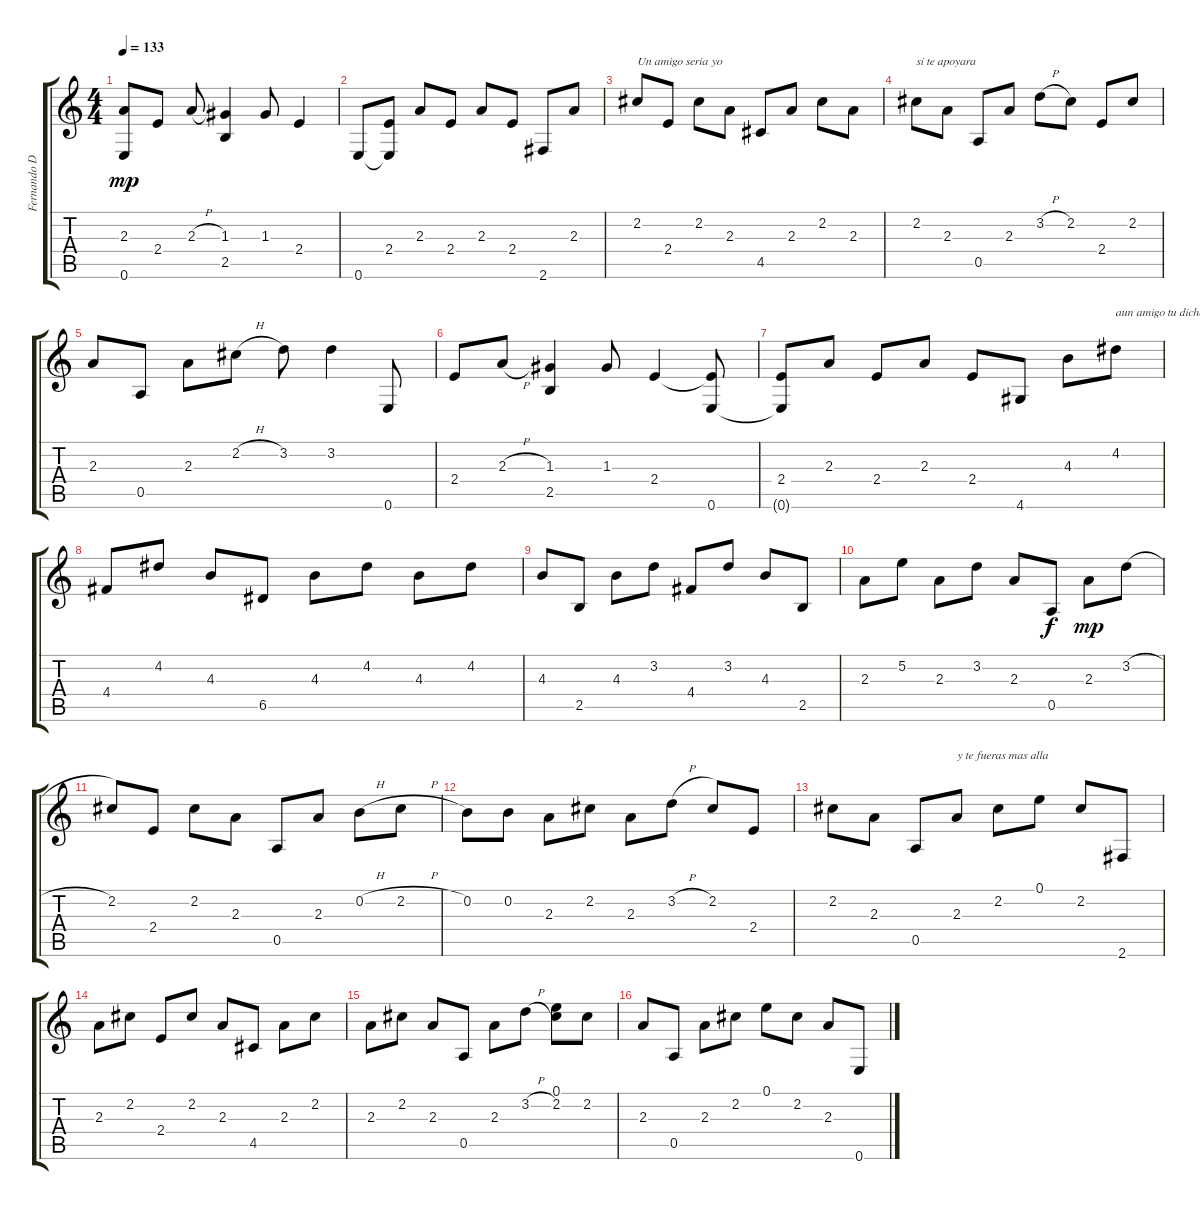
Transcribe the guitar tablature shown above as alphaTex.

\track ("Fernando Delgadillo" "Fernando D") {instrument acousticguitarsteel}
\staff {score tabs}
\tuning (E4 B3 G3 D3 A2 E2) {hide}
\ts (4 4)
\tempo 133
\clef g2
\ks c
(2.3 0.6{t}).8{dy mp} 2.4.8 2.3{h}.8 (1.3 2.5).4 1.3.8 2.4.4 |
0.6.8 (2.4 0.6{t}).8 2.3.8 2.4.8 2.3.8 2.4.8 2.6.8 2.3.8 |
2.2.8{txt "Un amigo seria yo"} 2.4.8 2.2.8 2.3.8 4.5.8 2.3.8 2.2.8 2.3.8 |
2.2.8{txt "si te apoyara"} 2.3.8 0.5.8 2.3.8 3.2{h}.8 2.2.8 2.4.8 2.2.8 |
2.3.8 0.5.8 2.3.8 2.2{h}.8 3.2.8 3.2.4 0.6.8 |
2.4.8 2.3{h}.8 (1.3 2.5).4 1.3.8 2.4.4 (2.4{t} 0.6).8 |
(2.4 0.6{t}).8 2.3.8 2.4.8 2.3.8 2.4.8 4.6.8 4.3.8 4.2.8{txt "aun amigo tu dicha le haria feliz"} |
4.4.8 4.2.8 4.3.8 6.5.8 4.3.8 4.2.8 4.3.8 4.2.8 |
4.3.8 2.5.8 4.3.8 3.2.8 4.4.8 3.2.8 4.3.8 2.5.8 |
2.3.8 5.2.8 2.3.8 3.2.8 2.3.8 0.5.8{dy f} 2.3.8{dy mp} 3.2{h}.8 |
2.2.8 2.4.8 2.2.8 2.3.8 0.5.8 2.3.8 0.2{h}.8 2.2{h}.8 |
0.2.8 0.2.8 2.3.8 2.2.8 2.3.8 3.2{h}.8 2.2.8 2.4.8 |
2.2.8 2.3.8 0.5.8 2.3.8{txt "y te fueras mas alla"} 2.2.8 0.1.8 2.2.8 2.6.8 |
2.3.8 2.2.8 2.4.8 2.2.8 2.3.8 4.5.8 2.3.8 2.2.8 |
2.3.8 2.2.8 2.3.8 0.5.8 2.3.8 3.2{h}.8 (0.1 2.2).8 2.2.8 |
2.3.8 0.5.8 2.3.8 2.2.8 0.1.8 2.2.8 2.3.8 0.6.8
